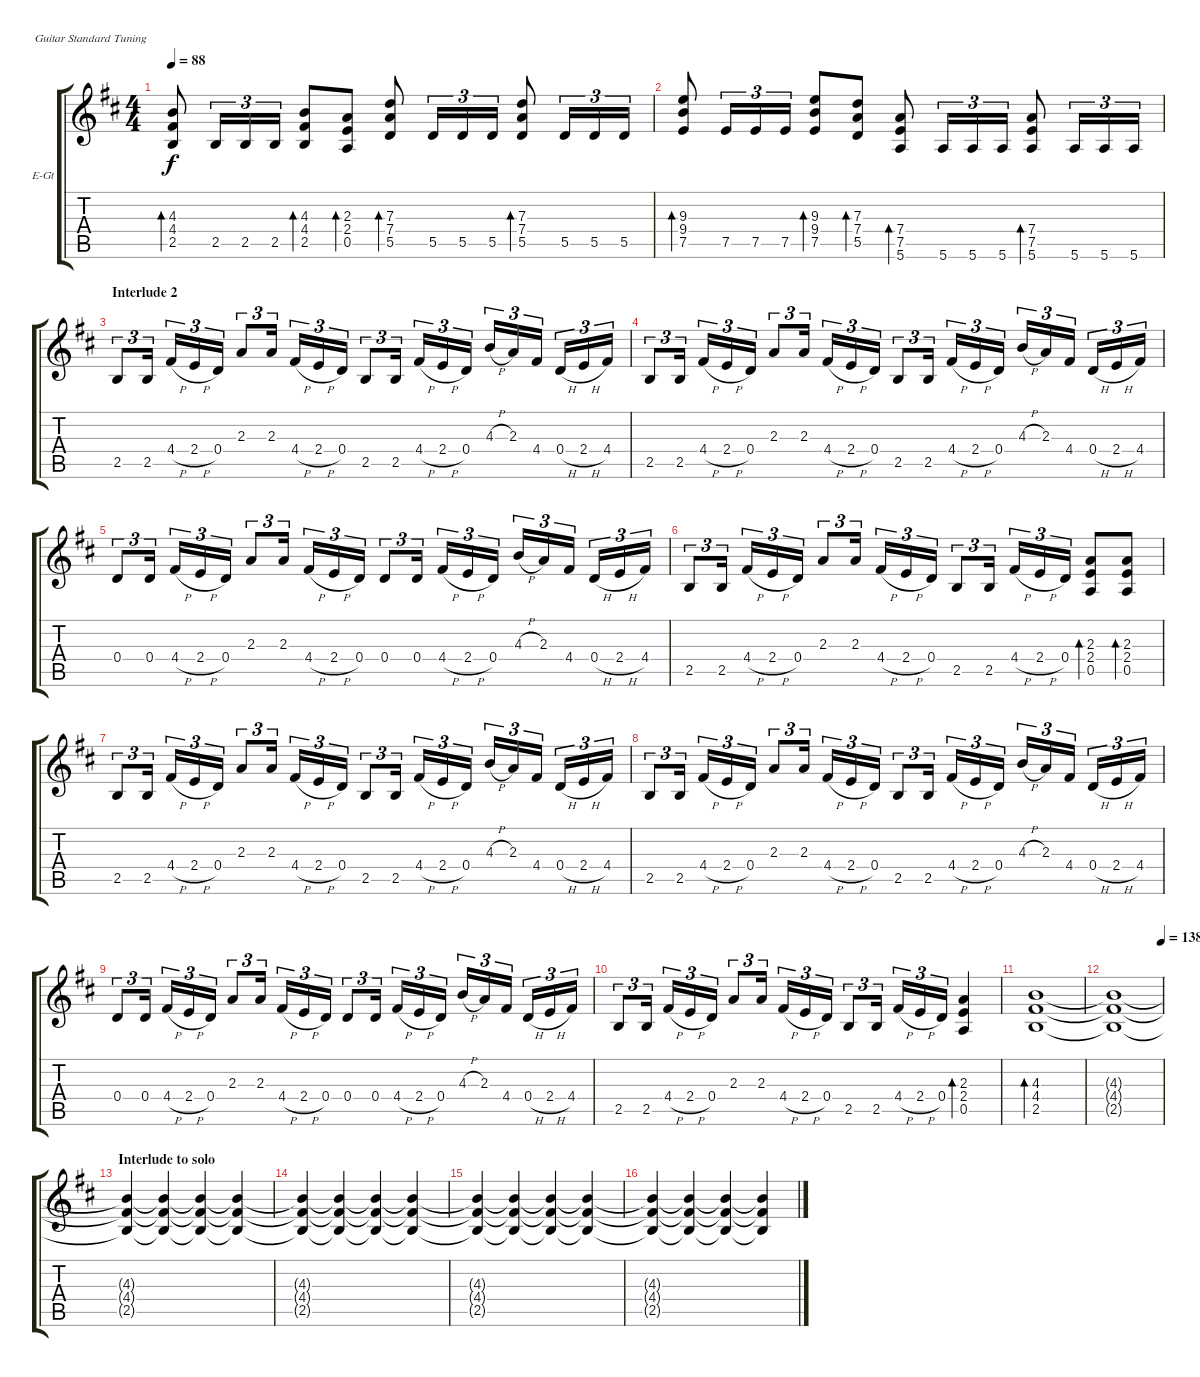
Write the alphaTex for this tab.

\defaultSystemsLayout 4
\bracketExtendMode groupsimilarinstruments
\firstSystemTrackNameOrientation horizontal
\otherSystemsTrackNameOrientation horizontal
\track ("Electric Guitar" "E-Gt") {instrument distortionguitar}
\staff {score tabs}
\tuning (E4 B3 G3 D3 A2 E2)
\ts (4 4)
\tempo 88
\clef g2
\ks d
(2.5 4.4 4.3).8{bd 30 dy f} 2.5.16{tu (3 2)} 2.5.16{tu (3 2)} 2.5.16{tu (3 2)} (2.5 4.4 4.3).8{bd 30} (0.5 2.4 2.3).8{bd 30} (5.5 7.4 7.3).8{bd 30} 5.5.16{tu (3 2)} 5.5.16{tu (3 2)} 5.5.16{tu (3 2)} (5.5 7.4 7.3).8{bd 30} 5.5.16{tu (3 2)} 5.5.16{tu (3 2)} 5.5.16{tu (3 2)} |
(7.5 9.4 9.3).8{bd 30} 7.5.16{tu (3 2)} 7.5.16{tu (3 2)} 7.5.16{tu (3 2)} (7.5 9.4 9.3).8{bd 30} (5.5 7.4 7.3).8{bd 30} (5.6 7.5 7.4).8{bd 30} 5.6.16{tu (3 2)} 5.6.16{tu (3 2)} 5.6.16{tu (3 2)} (5.6 7.5 7.4).8{bd 30} 5.6.16{tu (3 2)} 5.6.16{tu (3 2)} 5.6.16{tu (3 2)} |
\section ("" "Interlude 2")
2.5.8{tu (3 2)} 2.5.16{tu (3 2)} 4.4{h}.16{tu (3 2)} 2.4{h}.16{tu (3 2)} 0.4.16{tu (3 2)} 2.3.8{tu (3 2)} 2.3.16{tu (3 2)} 4.4{h}.16{tu (3 2)} 2.4{h}.16{tu (3 2)} 0.4.16{tu (3 2)} 2.5.8{tu (3 2)} 2.5.16{tu (3 2)} 4.4{h}.16{tu (3 2)} 2.4{h}.16{tu (3 2)} 0.4.16{tu (3 2)} 4.3{h}.16{tu (3 2)} 2.3.16{tu (3 2)} 4.4.16{tu (3 2)} 0.4{h}.16{tu (3 2)} 2.4{h}.16{tu (3 2)} 4.4.16{tu (3 2)} |
2.5.8{tu (3 2)} 2.5.16{tu (3 2)} 4.4{h}.16{tu (3 2)} 2.4{h}.16{tu (3 2)} 0.4.16{tu (3 2)} 2.3.8{tu (3 2)} 2.3.16{tu (3 2)} 4.4{h}.16{tu (3 2)} 2.4{h}.16{tu (3 2)} 0.4.16{tu (3 2)} 2.5.8{tu (3 2)} 2.5.16{tu (3 2)} 4.4{h}.16{tu (3 2)} 2.4{h}.16{tu (3 2)} 0.4.16{tu (3 2)} 4.3{h}.16{tu (3 2)} 2.3.16{tu (3 2)} 4.4.16{tu (3 2)} 0.4{h}.16{tu (3 2)} 2.4{h}.16{tu (3 2)} 4.4.16{tu (3 2)} |
0.4.8{tu (3 2)} 0.4.16{tu (3 2)} 4.4{h}.16{tu (3 2)} 2.4{h}.16{tu (3 2)} 0.4.16{tu (3 2)} 2.3.8{tu (3 2)} 2.3.16{tu (3 2)} 4.4{h}.16{tu (3 2)} 2.4{h}.16{tu (3 2)} 0.4.16{tu (3 2)} 0.4.8{tu (3 2)} 0.4.16{tu (3 2)} 4.4{h}.16{tu (3 2)} 2.4{h}.16{tu (3 2)} 0.4.16{tu (3 2)} 4.3{h}.16{tu (3 2)} 2.3.16{tu (3 2)} 4.4.16{tu (3 2)} 0.4{h}.16{tu (3 2)} 2.4{h}.16{tu (3 2)} 4.4.16{tu (3 2)} |
2.5.8{tu (3 2)} 2.5.16{tu (3 2)} 4.4{h}.16{tu (3 2)} 2.4{h}.16{tu (3 2)} 0.4.16{tu (3 2)} 2.3.8{tu (3 2)} 2.3.16{tu (3 2)} 4.4{h}.16{tu (3 2)} 2.4{h}.16{tu (3 2)} 0.4.16{tu (3 2)} 2.5.8{tu (3 2)} 2.5.16{tu (3 2)} 4.4{h}.16{tu (3 2)} 2.4{h}.16{tu (3 2)} 0.4.16{tu (3 2)} (0.5 2.4 2.3).8{bd 30} (0.5 2.4 2.3).8{bd 30} |
2.5.8{tu (3 2)} 2.5.16{tu (3 2)} 4.4{h}.16{tu (3 2)} 2.4{h}.16{tu (3 2)} 0.4.16{tu (3 2)} 2.3.8{tu (3 2)} 2.3.16{tu (3 2)} 4.4{h}.16{tu (3 2)} 2.4{h}.16{tu (3 2)} 0.4.16{tu (3 2)} 2.5.8{tu (3 2)} 2.5.16{tu (3 2)} 4.4{h}.16{tu (3 2)} 2.4{h}.16{tu (3 2)} 0.4.16{tu (3 2)} 4.3{h}.16{tu (3 2)} 2.3.16{tu (3 2)} 4.4.16{tu (3 2)} 0.4{h}.16{tu (3 2)} 2.4{h}.16{tu (3 2)} 4.4.16{tu (3 2)} |
2.5.8{tu (3 2)} 2.5.16{tu (3 2)} 4.4{h}.16{tu (3 2)} 2.4{h}.16{tu (3 2)} 0.4.16{tu (3 2)} 2.3.8{tu (3 2)} 2.3.16{tu (3 2)} 4.4{h}.16{tu (3 2)} 2.4{h}.16{tu (3 2)} 0.4.16{tu (3 2)} 2.5.8{tu (3 2)} 2.5.16{tu (3 2)} 4.4{h}.16{tu (3 2)} 2.4{h}.16{tu (3 2)} 0.4.16{tu (3 2)} 4.3{h}.16{tu (3 2)} 2.3.16{tu (3 2)} 4.4.16{tu (3 2)} 0.4{h}.16{tu (3 2)} 2.4{h}.16{tu (3 2)} 4.4.16{tu (3 2)} |
0.4.8{tu (3 2)} 0.4.16{tu (3 2)} 4.4{h}.16{tu (3 2)} 2.4{h}.16{tu (3 2)} 0.4.16{tu (3 2)} 2.3.8{tu (3 2)} 2.3.16{tu (3 2)} 4.4{h}.16{tu (3 2)} 2.4{h}.16{tu (3 2)} 0.4.16{tu (3 2)} 0.4.8{tu (3 2)} 0.4.16{tu (3 2)} 4.4{h}.16{tu (3 2)} 2.4{h}.16{tu (3 2)} 0.4.16{tu (3 2)} 4.3{h}.16{tu (3 2)} 2.3.16{tu (3 2)} 4.4.16{tu (3 2)} 0.4{h}.16{tu (3 2)} 2.4{h}.16{tu (3 2)} 4.4.16{tu (3 2)} |
2.5.8{tu (3 2)} 2.5.16{tu (3 2)} 4.4{h}.16{tu (3 2)} 2.4{h}.16{tu (3 2)} 0.4.16{tu (3 2)} 2.3.8{tu (3 2)} 2.3.16{tu (3 2)} 4.4{h}.16{tu (3 2)} 2.4{h}.16{tu (3 2)} 0.4.16{tu (3 2)} 2.5.8{tu (3 2)} 2.5.16{tu (3 2)} 4.4{h}.16{tu (3 2)} 2.4{h}.16{tu (3 2)} 0.4.16{tu (3 2)} (0.5 2.4 2.3).4{bd 30} |
(4.3 4.4 2.5).1{bd 30} |
\tempo (138 0.99375)
(2.5{t} 4.4{t} 4.3{t}).1 |
\section ("" "Interlude to solo")
(4.3{t} 4.4{t} 2.5{t}).4 (2.5{t} 4.4{t} 4.3{t}).4 (2.5{t} 4.4{t} 4.3{t}).4 (2.5{t} 4.4{t} 4.3{t}).4 |
(4.3{t} 4.4{t} 2.5{t}).4 (2.5{t} 4.4{t} 4.3{t}).4 (2.5{t} 4.4{t} 4.3{t}).4 (2.5{t} 4.4{t} 4.3{t}).4 |
(4.3{t} 4.4{t} 2.5{t}).4 (2.5{t} 4.4{t} 4.3{t}).4 (2.5{t} 4.4{t} 4.3{t}).4 (2.5{t} 4.4{t} 4.3{t}).4 |
(4.3{t} 4.4{t} 2.5{t}).4 (2.5{t} 4.4{t} 4.3{t}).4 (2.5{t} 4.4{t} 4.3{t}).4 (2.5{t} 4.4{t} 4.3{t}).4
